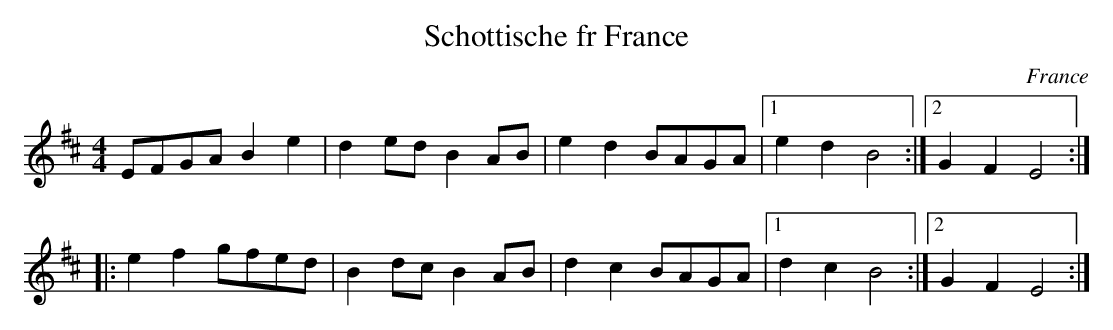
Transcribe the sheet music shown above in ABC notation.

X:1
T:Schottische fr France
O:France
M:4/4
K:EDor
EFGA B2e2|d2ed B2AB|e2d2 BAGA|1e2d2B4:|2G2F2E4:|*
|:e2f2 gfed|B2dc B2AB|d2c2 BAGA|1d2c2B4:|2G2F2E4:|**
